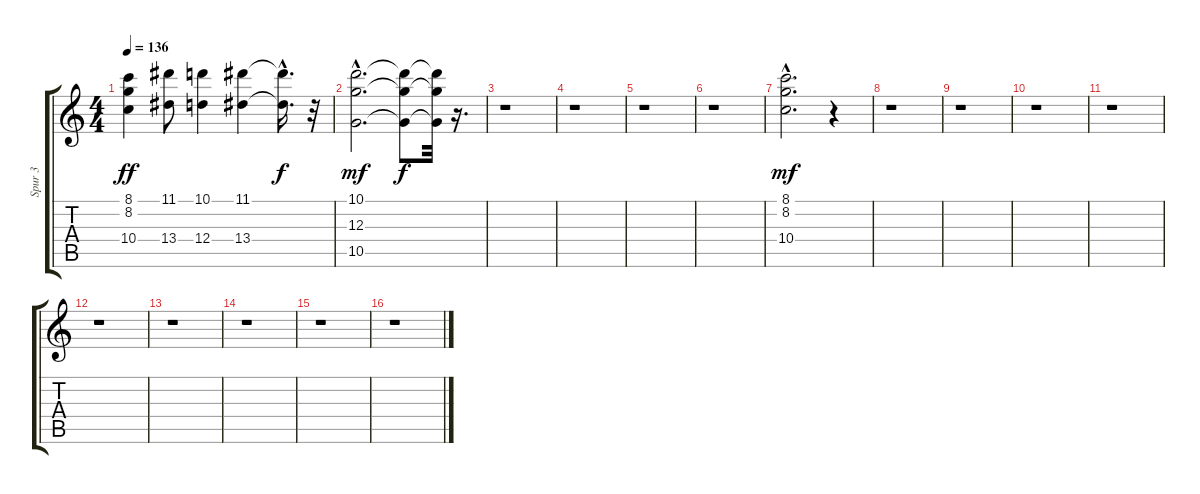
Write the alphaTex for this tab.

\track ("Spur 3" "Spur 3") {instrument distortionguitar}
\staff {score tabs}
\tuning (E4 B3 G3 D3 A2 E2) {hide}
\ts (4 4)
\tempo 136
\clef g2
\ks c
(8.1 8.2 10.4).4{dy ff} (11.1 13.4).8 (10.1 12.4).4 (11.1 13.4).4 (11.1{hac t} 13.4{hac t}).16{d dy f} r.32 |
(10.1{hac} 12.3{hac} 10.5{hac}).2{d dy mf} (10.1{t} 12.3{t} 10.5{t}).8{dy f} (10.1{t} 12.3{t} 10.5{t}).32 r.16{d} |
r.1 |
r.1 |
r.1 |
r.1 |
(8.1{hac} 8.2{hac} 10.4{hac}).2{d dy mf} r.4 |
r.1 |
r.1 |
r.1 |
r.1 |
r.1 |
r.1 |
r.1 |
r.1 |
r.1
